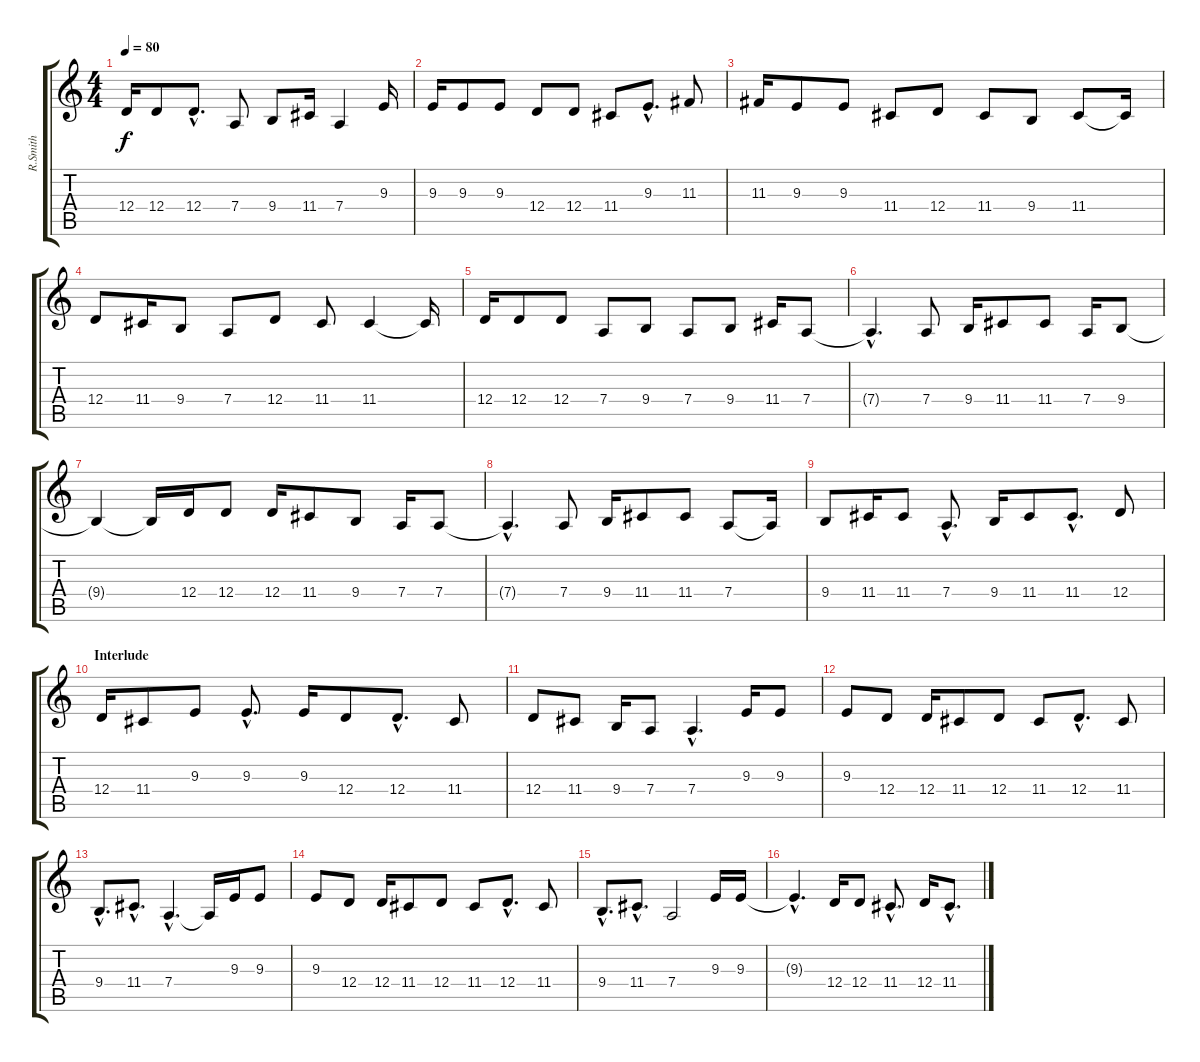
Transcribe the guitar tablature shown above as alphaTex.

\track ("R.Smith" "R.Smith") {instrument clarinet}
\staff {score tabs}
\tuning (E4 B3 G3 D3 A2 E2) {hide}
\ts (4 4)
\tempo 80
\clef g2
\ks c
12.4.16{dy f} 12.4.8 12.4{hac}.8{d} 7.4.8 9.4.8 11.4.16 7.4.4 9.3.16 |
9.3.16 9.3.8 9.3.8 12.4.8 12.4.8 11.4.8 9.3{hac}.8{d} 11.3.8 |
11.3.16 9.3.8 9.3.8 11.4.8 12.4.8 11.4.8 9.4.8 11.4.8 11.4{t}.16 |
12.4.8 11.4.16 9.4.8 7.4.8 12.4.8 11.4.8 11.4.4 11.4{t}.16 |
12.4.16 12.4.8 12.4.8 7.4.8 9.4.8 7.4.8 9.4.8 11.4.16 7.4.8 |
7.4{hac t}.4{d} 7.4.8 9.4.16 11.4.8 11.4.8 7.4.16 9.4.8 |
9.4{t}.4 9.4{t}.16 12.4.16 12.4.8 12.4.16 11.4.8 9.4.8 7.4.16 7.4.8 |
7.4{hac t}.4{d} 7.4.8 9.4.16 11.4.8 11.4.8 7.4.8 7.4{t}.16 |
9.4.8 11.4.16 11.4.8 7.4{hac}.8{d} 9.4.16 11.4.8 11.4{hac}.8{d} 12.4.8 |
\section ("" "Interlude")
12.4.16 11.4.8 9.3.8 9.3{hac}.8{d} 9.3.16 12.4.8 12.4{hac}.8{d} 11.4.8 |
12.4.8 11.4.8 9.4.16 7.4.8 7.4{hac}.4{d} 9.3.16 9.3.8 |
9.3.8 12.4.8 12.4.16 11.4.8 12.4.8 11.4.8 12.4{hac}.8{d} 11.4.8 |
9.4{hac}.8{d} 11.4{hac}.8{d} 7.4{hac}.4{d} 7.4{t}.16 9.3.16 9.3.8 |
9.3.8 12.4.8 12.4.16 11.4.8 12.4.8 11.4.8 12.4{hac}.8{d} 11.4.8 |
9.4{hac}.8{d} 11.4{hac}.8{d} 7.4.2 9.3.16 9.3.16 |
9.3{hac t}.4{d} 12.4.16 12.4.8 11.4{hac}.8{d} 12.4.16 11.4{hac}.8{d}
